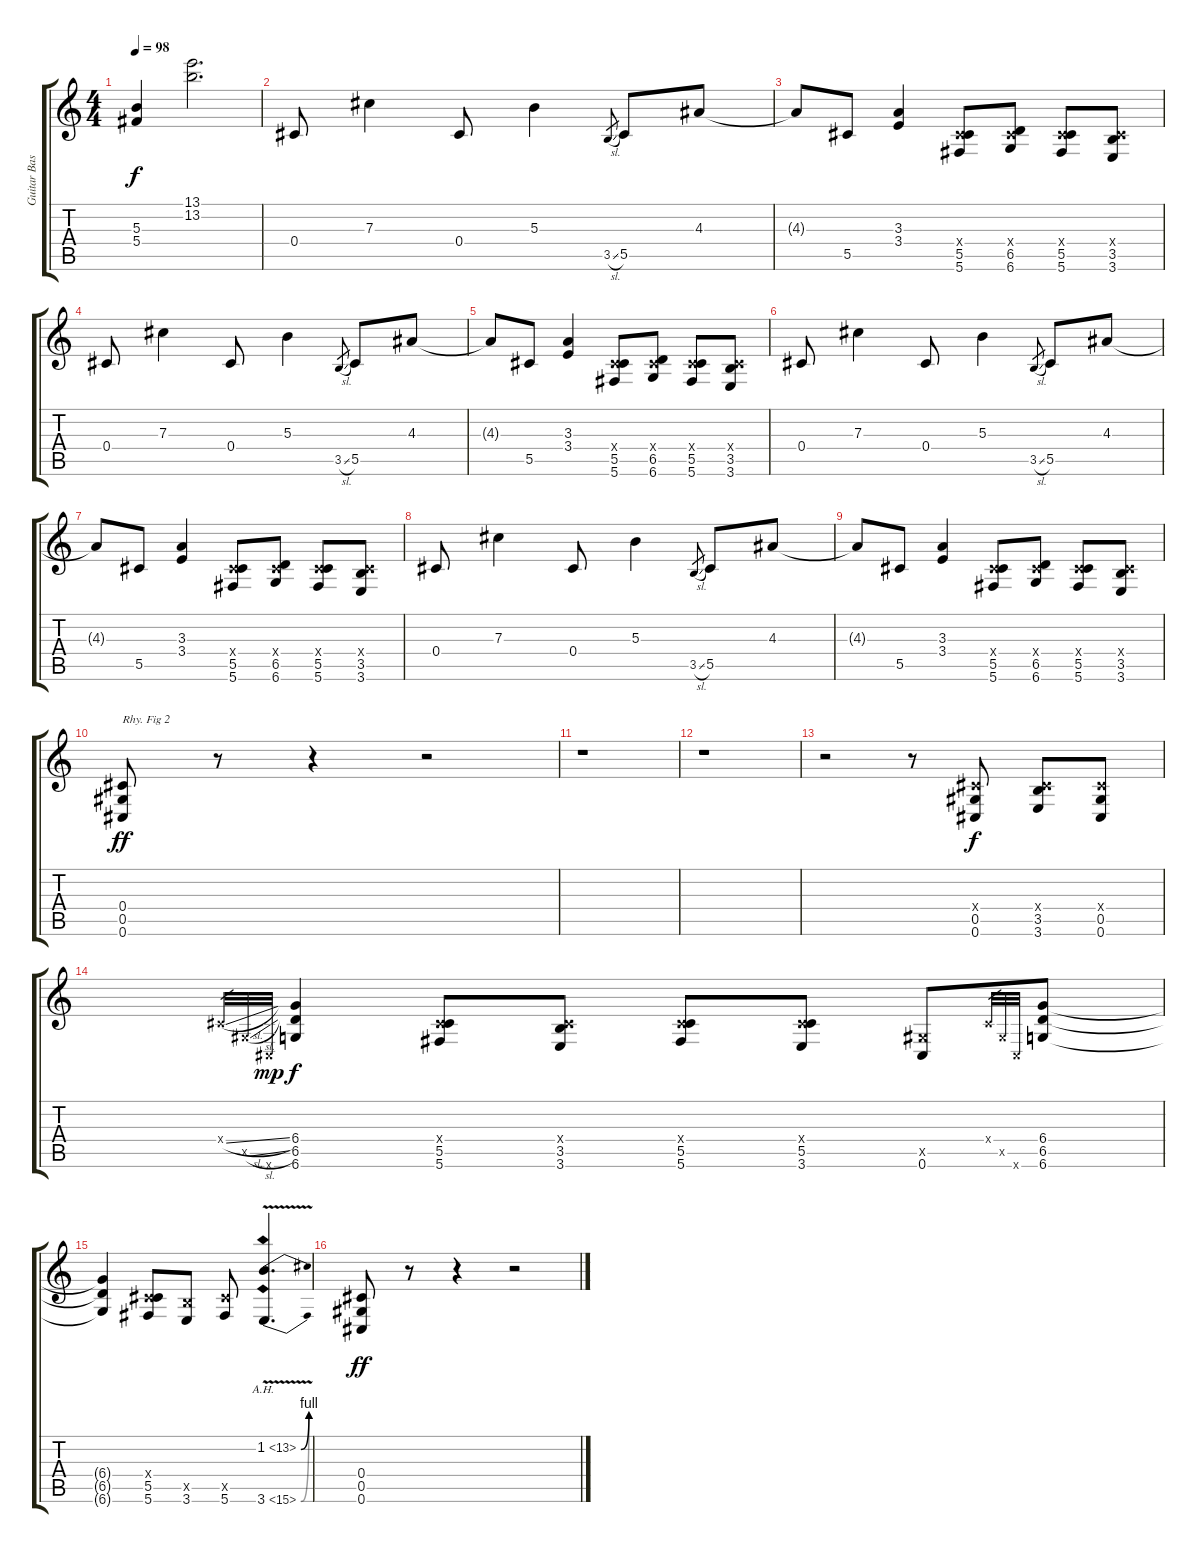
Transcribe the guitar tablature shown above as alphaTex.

\track ("Guitar Base" "Guitar Bas") {instrument distortionguitar}
\staff {score tabs}
\tuning (Eb4 Bb3 Gb3 Db3 Ab2 Db2) {hide}
\ts (4 4)
\tempo 98
\clef g2
\ks c
(5.3{t} 5.4{t}).4{dy f} (13.1 13.2).2{d} |
0.4.8 7.3.4 0.4.8 5.3.4 3.5{sl}.8{gr} 5.5.8 4.3.8 |
4.3{t}.8 5.5.8 (3.3 3.4).4 (0.4{x} 5.5 5.6).8 (0.4{x} 6.5 6.6).8 (0.4{x} 5.5 5.6).8 (0.4{x} 3.5 3.6).8 |
0.4.8 7.3.4 0.4.8 5.3.4 3.5{sl}.8{gr} 5.5.8 4.3.8 |
4.3{t}.8 5.5.8 (3.3 3.4).4 (0.4{x} 5.5 5.6).8 (0.4{x} 6.5 6.6).8 (0.4{x} 5.5 5.6).8 (0.4{x} 3.5 3.6).8 |
0.4.8 7.3.4 0.4.8 5.3.4 3.5{sl}.8{gr} 5.5.8 4.3.8 |
4.3{t}.8 5.5.8 (3.3 3.4).4 (0.4{x} 5.5 5.6).8 (0.4{x} 6.5 6.6).8 (0.4{x} 5.5 5.6).8 (0.4{x} 3.5 3.6).8 |
0.4.8 7.3.4 0.4.8 5.3.4 3.5{sl}.8{gr} 5.5.8 4.3.8 |
4.3{t}.8 5.5.8 (3.3 3.4).4 (0.4{x} 5.5 5.6).8 (0.4{x} 6.5 6.6).8 (0.4{x} 5.5 5.6).8 (0.4{x} 3.5 3.6).8 |
(0.4 0.5 0.6).8{txt "Rhy. Fig 2" dy ff} r.8 r.4 r.2 |
r.1 |
r.1 |
r.2 r.8 (0.4{x} 0.5 0.6).8{dy f} (0.4{x} 3.5 3.6).8 (0.4{x} 0.5 0.6).8 |
0.4{sl x}.32{gr} 0.5{sl x}.32{gr} 0.6{x}.32{gr dy mp} (6.4 6.5 6.6).4{dy f} (0.4{x} 5.5 5.6).8 (0.4{x} 3.5 3.6).8 (0.4{x} 5.5 5.6).8 (0.4{x} 5.5 3.6).8 (0.5{x} 0.6).8 0.4{x}.32{gr} 0.5{x}.32{gr} 0.6{x}.32{gr} (6.4 6.5 6.6).8 |
(6.4{t} 6.5{t} 6.6{t}).4 (0.4{x} 5.5 5.6).8 (3.5{x} 3.6).8 (5.5{x} 5.6).8 (1.2{be (bend 0 0 60 4) ah 12} 3.6{be (bend 0 0 60 4) ah 12 v}).4{d} |
(0.4 0.5 0.6).8{dy ff} r.8 r.4 r.2
